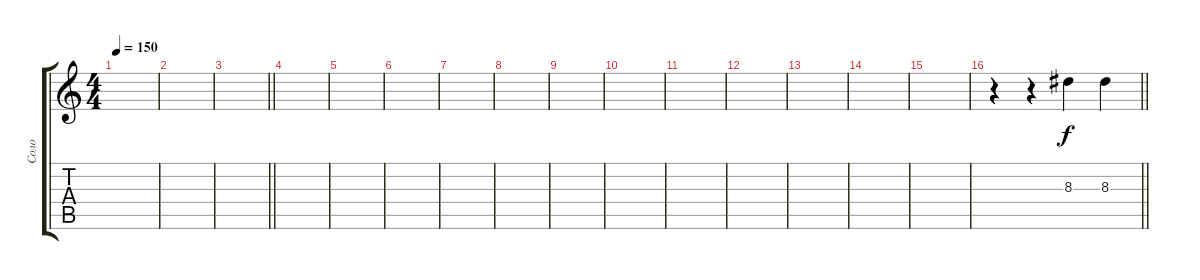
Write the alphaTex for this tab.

\track ("Соло" "Соло") {instrument distortionguitar}
\staff {score tabs}
\tuning (E4 B3 G3 D3 A2 E2) {hide}
\ts (4 4)
\tempo 150
\clef g2
\ks c
|
|
\barLineRight lightlight
|
\section ("" " ")
|
|
|
|
|
|
|
|
|
|
|
|
\barLineRight lightlight
r.4 r.4 8.3.4 8.3.4
